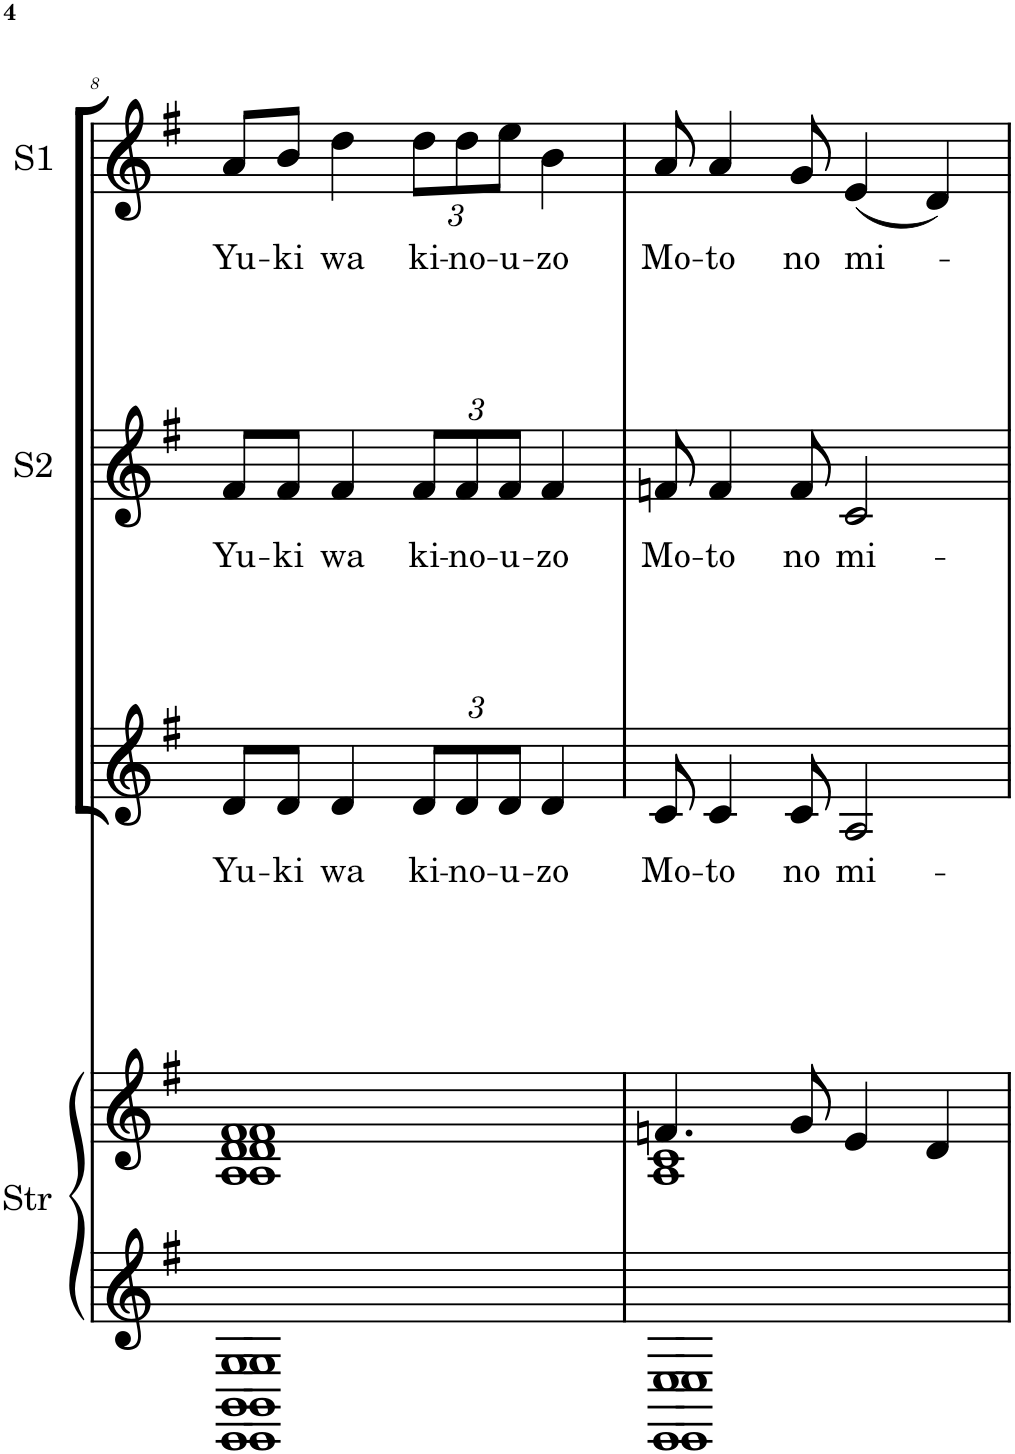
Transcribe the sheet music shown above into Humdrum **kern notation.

**kern	**kern	**kern	**text	**kern	**text	**kern	**text
*part4	*part4	*part3	*part3	*part2	*part2	*part1	*part1
*staff5	*staff4	*staff3	*staff3	*staff2	*staff2	*staff1	*staff1
*I"Strings	*	*I"Alto	*	*I"Soprano 2	*	*I"Soprano 1	*
*I'Str	*	*	*	*I'S2	*	*I'S1	*
!!LO:PB:g=z
*clefG2	*clefG2	*clefG2	*	*clefG2	*	*clefG2	*
*k[f#]	*k[f#]	*k[f#]	*	*k[f#]	*	*k[f#]	*
*G:	*G:	*G:	*	*G:	*	*G:	*
*M4/4	*M4/4	*M4/4	*	*M4/4	*	*M4/4	*
=8	=8	=8	=8	=8	=8	=8	=8
*^	*^	*	*	*	*	*	*
!	!	!	!	!	!LO:LY:b	!	!LO:LY:b	!	!LO:LY:b
1EE 1BB 1G	1EE 1BB 1G	1A 1d 1f#	1A 1d 1f#	8d/L	Yu-	8f#/L	Yu-	8a/L	Yu-
!	!	!	!	!	!LO:LY:b	!	!LO:LY:b	!	!LO:LY:b
.	.	.	.	8d/J	-ki	8f#/J	-ki	8b/J	-ki
!	!	!	!	!	!LO:LY:b	!	!LO:LY:b	!	!LO:LY:b
.	.	.	.	4d/	wa	4f#/	wa	4dd\	wa
*	*	*	*	*Xbrackettup	*	*	*	*	*
!	!	!	!	!	!LO:LY:b	!	!	!	!
*	*	*	*	*	*	*Xbrackettup	*	*	*
!	!	!	!	!	!	!	!LO:LY:b	!	!
*	*	*	*	*	*	*	*	*Xbrackettup	*
!	!	!	!	!	!	!	!	!	!LO:LY:b
.	.	.	.	12d/L	ki-	12f#/L	ki-	12dd\L	ki-
!	!	!	!	!	!LO:LY:b	!	!LO:LY:b	!	!LO:LY:b
.	.	.	.	12d/	-no-	12f#/	-no-	12dd\	-no-
!	!	!	!	!	!LO:LY:b	!	!LO:LY:b	!	!LO:LY:b
.	.	.	.	12d/J	-u-	12f#/J	-u-	12ee\J	-u-
!	!	!	!	!	!LO:LY:b	!	!LO:LY:b	!	!LO:LY:b
.	.	.	.	4d/	-zo	4f#/	-zo	4b\	-zo
=9	=9	=9	=9	=9	=9	=9	=9	=9	=9
!	!	!	!	!	!LO:LY:b	!	!LO:LY:b	!	!LO:LY:b
1EE 1E	1EE 1E	4.fn/	1A 1c	8c/	Mo-	8fn/	Mo-	8a/	Mo-
!	!	!	!	!	!LO:LY:b	!	!LO:LY:b	!	!LO:LY:b
.	.	.	.	4c/	-to	4f/	-to	4a/	-to
!	!	!	!	!	!LO:LY:b	!	!LO:LY:b	!	!LO:LY:b
.	.	8g/	.	8c/	no	8f/	no	8g/	no
!	!	!	!	!	!LO:LY:b	!	!LO:LY:b	!	!LO:LY:b
.	.	4e/	.	2A/	mi-	2c/	mi-	(<4e/	mi-
.	.	4d/	.	.	.	.	.	4d/)	.
*v	*v	*	*	*	*	*	*	*	*
*	*v	*v	*	*	*	*	*	*
=	=	=	=	=	=	=	=
*-	*-	*-	*-	*-	*-	*-	*-
